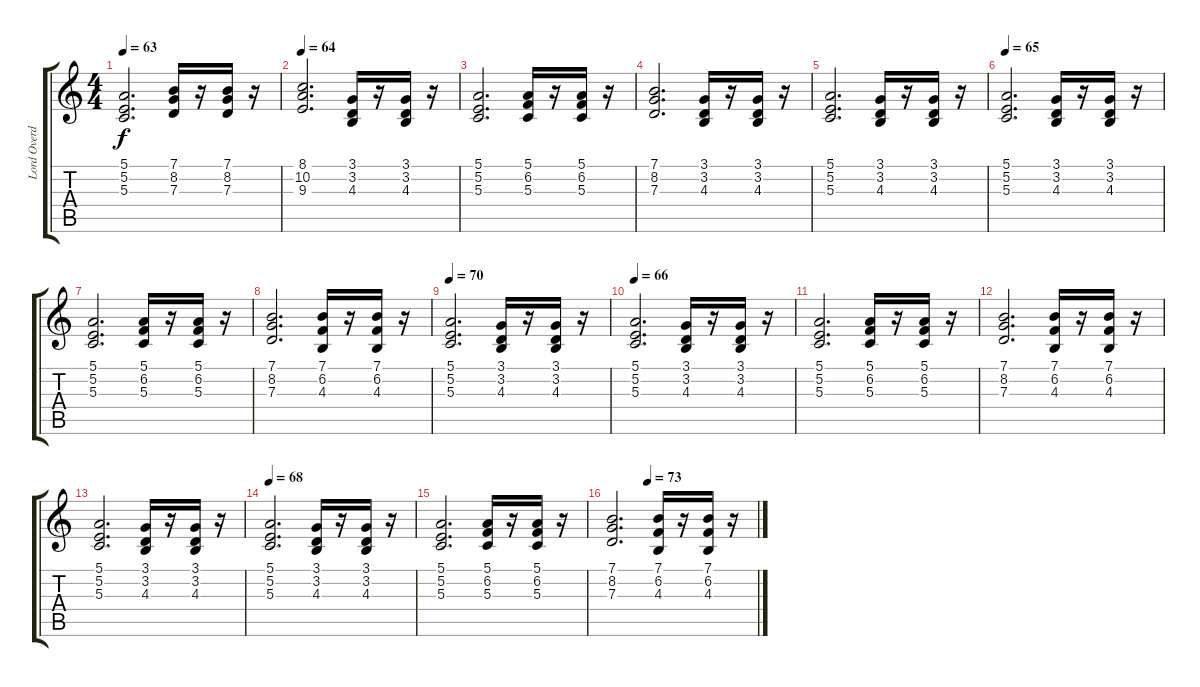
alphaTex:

\track ("Lord Overdub" "Lord Overd") {instrument drawbarorgan}
\staff {score tabs}
\tuning (E4 B3 G3 D3 A2 E2) {hide}
\ts (4 4)
\tempo 63
\clef g2
\ks c
(5.1 5.2 5.3).2{d dy f} (7.1 8.2 7.3).16 r.16 (7.1 8.2 7.3).16 r.16 |
\tempo 64
(8.1 10.2 9.3).2{d} (3.1 3.2 4.3).16 r.16 (3.1 3.2 4.3).16 r.16 |
(5.1 5.2 5.3).2{d} (5.1 6.2 5.3).16 r.16 (5.1 6.2 5.3).16 r.16 |
(7.1 8.2 7.3).2{d} (3.1 3.2 4.3).16 r.16 (3.1 3.2 4.3).16 r.16 |
(5.1 5.2 5.3).2{d} (3.1 3.2 4.3).16 r.16 (3.1 3.2 4.3).16 r.16 |
\tempo 65
(5.1 5.2 5.3).2{d} (3.1 3.2 4.3).16 r.16 (3.1 3.2 4.3).16 r.16 |
(5.1 5.2 5.3).2{d} (5.1 6.2 5.3).16 r.16 (5.1 6.2 5.3).16 r.16 |
(7.1 8.2 7.3).2{d} (7.1 6.2 4.3).16 r.16 (7.1 6.2 4.3).16 r.16 |
\tempo 70
(5.1 5.2 5.3).2{d} (3.1 3.2 4.3).16 r.16 (3.1 3.2 4.3).16 r.16 |
\tempo 65
\tempo 66
(5.1 5.2 5.3).2{d} (3.1 3.2 4.3).16 r.16 (3.1 3.2 4.3).16 r.16 |
(5.1 5.2 5.3).2{d} (5.1 6.2 5.3).16 r.16 (5.1 6.2 5.3).16 r.16 |
(7.1 8.2 7.3).2{d} (7.1 6.2 4.3).16 r.16 (7.1 6.2 4.3).16 r.16 |
(5.1 5.2 5.3).2{d} (3.1 3.2 4.3).16 r.16 (3.1 3.2 4.3).16 r.16 |
\tempo 70
\tempo 68
(5.1 5.2 5.3).2{d} (3.1 3.2 4.3).16 r.16 (3.1 3.2 4.3).16 r.16 |
(5.1 5.2 5.3).2{d} (5.1 6.2 5.3).16 r.16 (5.1 6.2 5.3).16 r.16 |
\tempo (73 0.25)
(7.1 8.2 7.3).2{d} (7.1 6.2 4.3).16 r.16 (7.1 6.2 4.3).16 r.16
